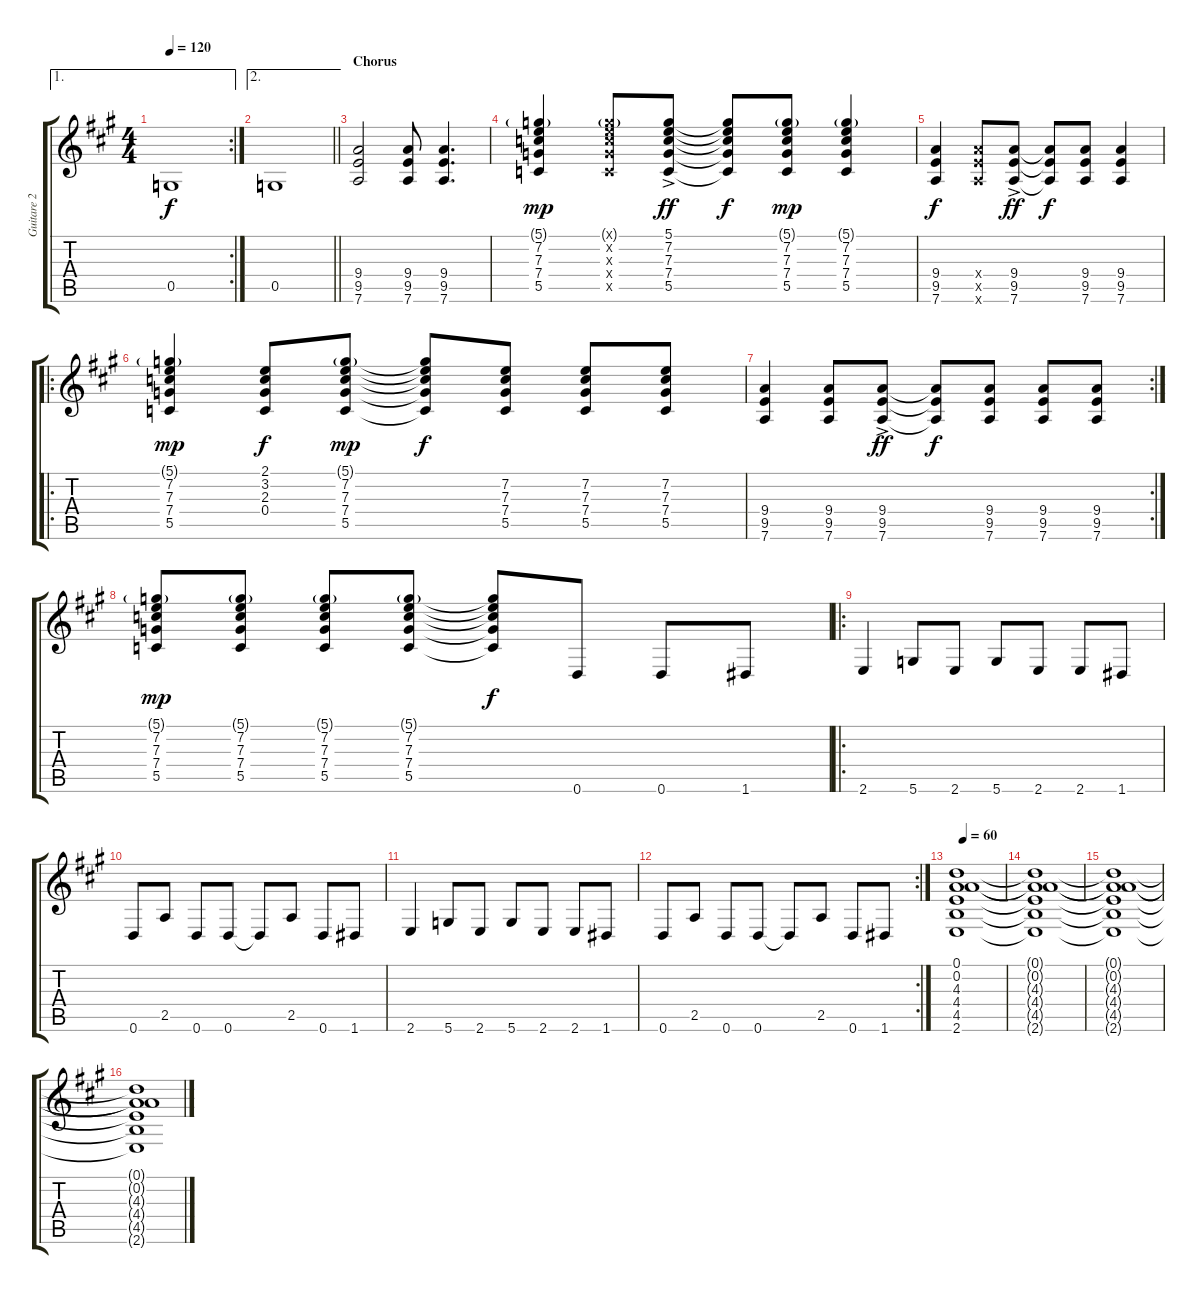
\track ("Guitare 2" "Guitare 2") {instrument overdrivenguitar}
\staff {score tabs}
\tuning (D4 A3 F3 C3 G2 D2) {hide}
\ae 1
\rc 2
\ts (4 4)
\tempo 120
\clef g2
\ks a
0.5.1{dy f} |
\ae 2
\barLineRight lightlight
0.5.1 |
\section ("" "Chorus")
(9.4 9.5 7.6).2 (9.4 9.5 7.6).8 (9.4 9.5 7.6).4{d} |
(5.1{g} 7.2 7.3 7.4 5.5).4{dy mp} (5.1{g x} 7.2{x} 7.3{x} 7.4{x} 5.5{x}).8 (5.1{ac} 7.2{ac} 7.3{ac} 7.4{ac} 5.5{ac}).8{dy ff} (5.1{t} 7.2{t} 7.3{t} 7.4{t} 5.5{t}).8{dy f} (5.1{g} 7.2 7.3 7.4 5.5).8{dy mp} (5.1{g} 7.2 7.3 7.4 5.5).4 |
(9.4 9.5 7.6).4{dy f} (9.4{x} 9.5{x} 7.6{x}).8 (9.4{ac} 9.5{ac} 7.6{ac}).8{dy ff} (9.4{t} 9.5{t} 7.6{t}).8{dy f} (9.4 9.5 7.6).8 (9.4 9.5 7.6).4 |
\ro
(5.1{g} 7.2 7.3 7.4 5.5).4{dy mp} (2.1 3.2 2.3 0.4).8{dy f} (5.1{g} 7.2 7.3 7.4 5.5).8{dy mp} (5.1{t} 7.2{t} 7.3{t} 7.4{t} 5.5{t}).8{dy f} (7.2 7.3 7.4 5.5).8 (7.2 7.3 7.4 5.5).8 (7.2 7.3 7.4 5.5).8 |
\rc 2
(9.4 9.5 7.6).4 (9.4 9.5 7.6).8 (9.4{ac} 9.5{ac} 7.6{ac}).8{dy ff} (9.4{t} 9.5{t} 7.6{t}).8{dy f} (9.4 9.5 7.6).8 (9.4 9.5 7.6).8 (9.4 9.5 7.6).8 |
(5.1{g} 7.2 7.3 7.4 5.5).8{dy mp} (5.1{g} 7.2 7.3 7.4 5.5).8 (5.1{g} 7.2 7.3 7.4 5.5).8 (5.1{g} 7.2 7.3 7.4 5.5).8 (5.1{t} 7.2{t} 7.3{t} 7.4{t} 5.5{t}).8{dy f} 0.6.8 0.6.8 1.6.8 |
\ro
2.6.4 5.6.8 2.6.8 5.6.8 2.6.8 2.6.8 1.6.8 |
0.6.8 2.5.8 0.6.8 0.6.8 0.6{t}.8 2.5.8 0.6.8 1.6.8 |
2.6.4 5.6.8 2.6.8 5.6.8 2.6.8 2.6.8 1.6.8 |
\rc 2
0.6.8 2.5.8 0.6.8 0.6.8 0.6{t}.8 2.5.8 0.6.8 1.6.8 |
\tempo 60
(0.1 0.2 4.3 4.4 4.5 2.6).1 |
(0.1{t} 0.2{t} 4.3{t} 4.4{t} 4.5{t} 2.6{t}).1 |
(0.1{t} 0.2{t} 4.3{t} 4.4{t} 4.5{t} 2.6{t}).1 |
(0.1{t} 0.2{t} 4.3{t} 4.4{t} 4.5{t} 2.6{t}).1
